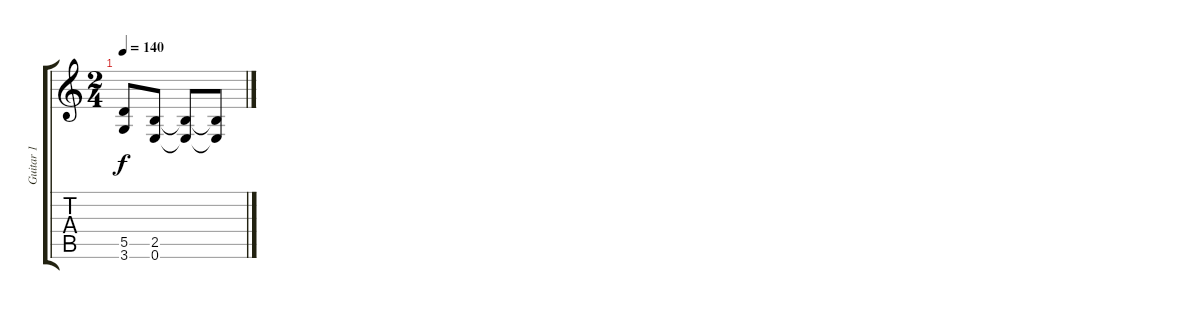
\track ("Guitar 1" "Guitar 1") {instrument distortionguitar}
\staff {score tabs}
\tuning (E4 B3 G3 D3 A2 E2) {hide}
\ts (2 4)
\tempo 140
\clef g2
\ks c
(5.5{t} 3.6{t}).8{dy f} (2.5 0.6).8 (2.5{t} 0.6{t}).8 (2.5{t} 0.6{t}).8
